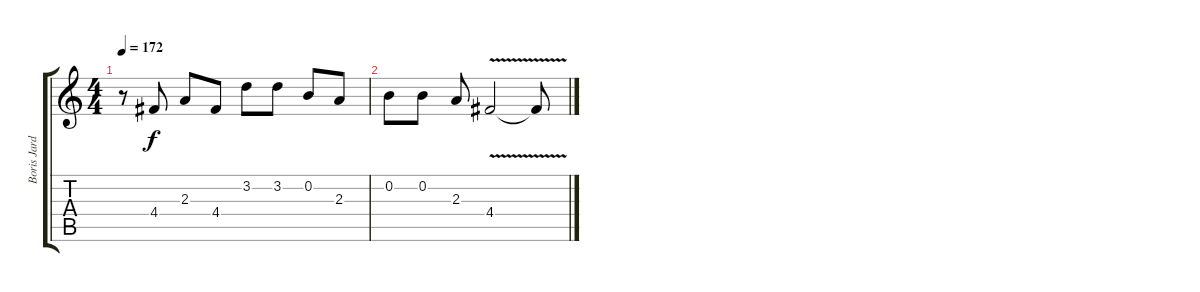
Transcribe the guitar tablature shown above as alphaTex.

\track ("Boris Jardel" "Boris Jard") {instrument distortionguitar}
\staff {score tabs}
\tuning (E4 B3 G3 D3 A2 E2) {hide}
\ts (4 4)
\tempo 172
\clef g2
\ks c
r.8{dy f} 4.4.8 2.3.8 4.4.8 3.2.8 3.2.8 0.2.8 2.3.8 |
0.2.8 0.2.8 2.3.8 4.4{v}.2 4.4{t}.8
